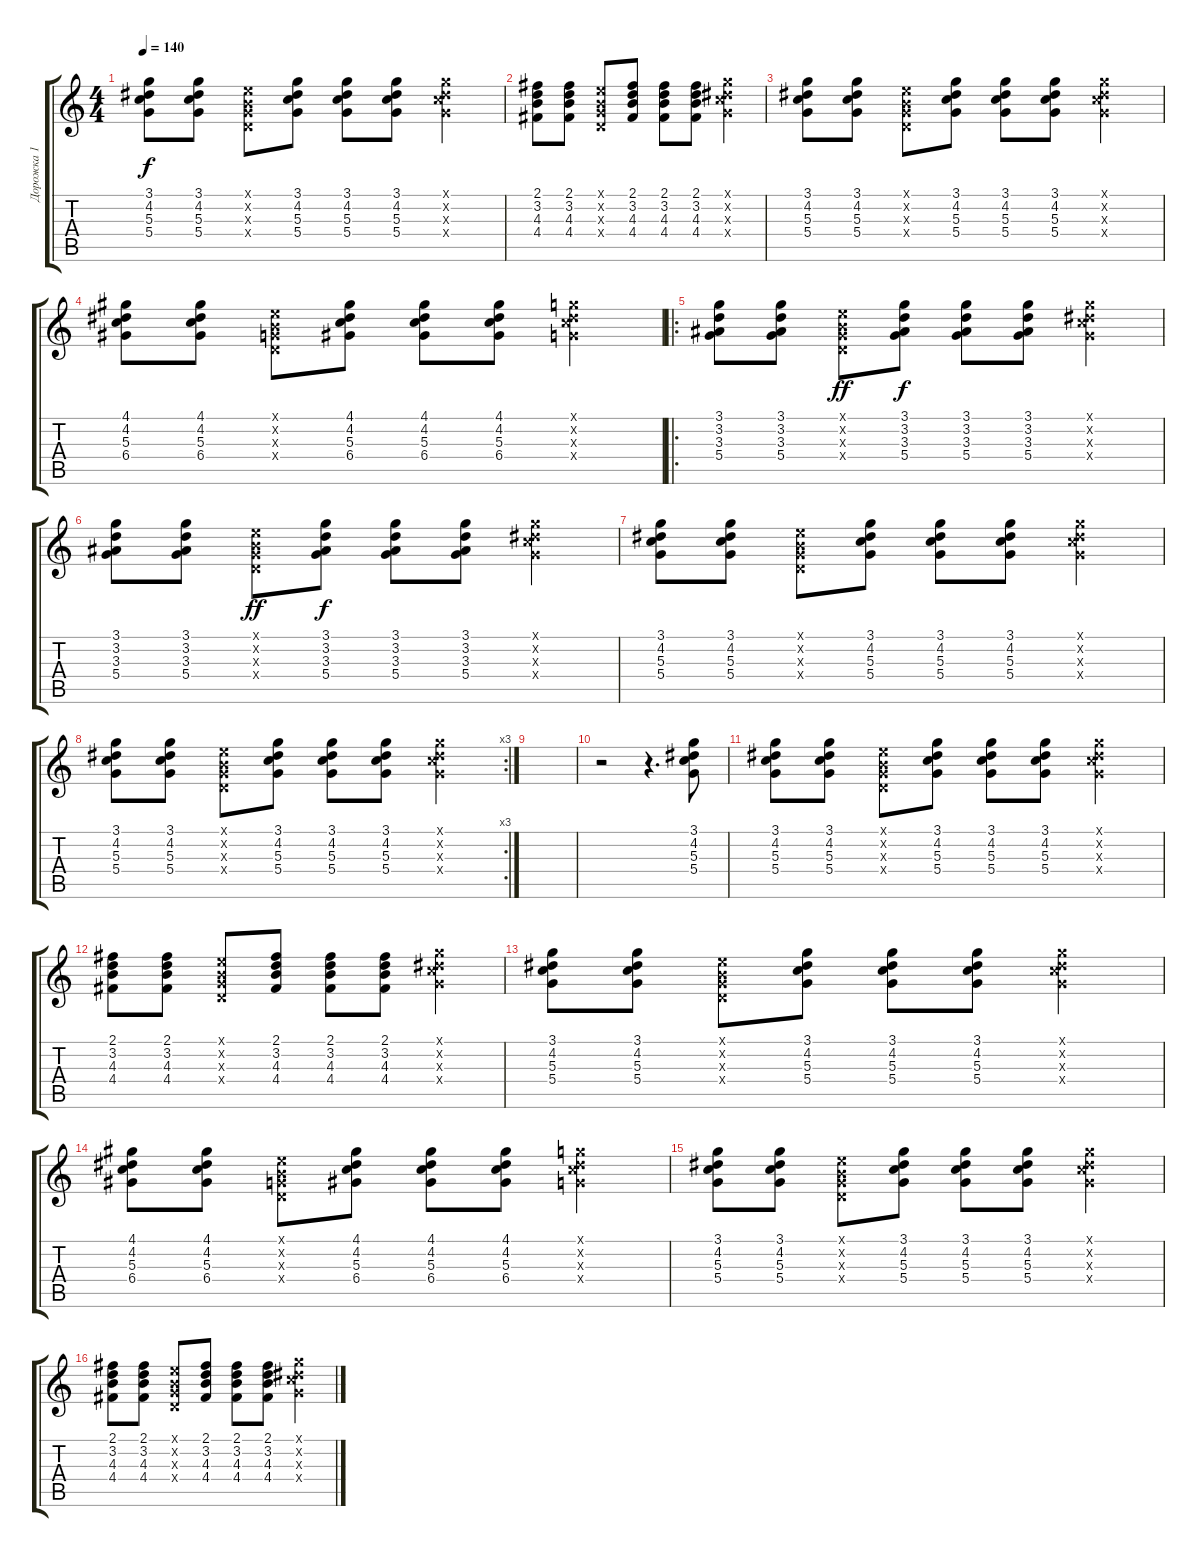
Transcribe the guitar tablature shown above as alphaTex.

\track ("Дорожка 1" "Дорожка 1") {instrument acousticguitarsteel}
\staff {score tabs}
\tuning (E4 B3 G3 D3 A2 E2) {hide}
\ts (4 4)
\tempo 140
\clef g2
\ks c
(3.1 4.2 5.3 5.4).8{dy f} (3.1 4.2 5.3 5.4).8 (0.1{x} 0.2{x} 0.3{x} 0.4{x}).8 (3.1 4.2 5.3 5.4).8 (3.1 4.2 5.3 5.4).8 (3.1 4.2 5.3 5.4).8 (3.1{x} 4.2{x} 5.3{x} 5.4{x}).4 |
(2.1 3.2 4.3 4.4).8 (2.1 3.2 4.3 4.4).8 (0.1{x} 0.2{x} 0.3{x} 0.4{x}).8 (2.1 3.2 4.3 4.4).8 (2.1 3.2 4.3 4.4).8 (2.1 3.2 4.3 4.4).8 (3.1{x} 4.2{x} 5.3{x} 5.4{x}).4 |
(3.1 4.2 5.3 5.4).8 (3.1 4.2 5.3 5.4).8 (0.1{x} 0.2{x} 0.3{x} 0.4{x}).8 (3.1 4.2 5.3 5.4).8 (3.1 4.2 5.3 5.4).8 (3.1 4.2 5.3 5.4).8 (3.1{x} 4.2{x} 5.3{x} 5.4{x}).4 |
(4.1 4.2 5.3 6.4).8 (4.1 4.2 5.3 6.4).8 (0.1{x} 0.2{x} 0.3{x} 0.4{x}).8 (4.1 4.2 5.3 6.4).8 (4.1 4.2 5.3 6.4).8 (4.1 4.2 5.3 6.4).8 (3.1{x} 4.2{x} 5.3{x} 5.4{x}).4 |
\ro
(3.1 3.2 3.3 5.4).8 (3.1 3.2 3.3 5.4).8 (0.1{x} 0.2{x} 0.3{x} 0.4{x}).8{dy ff} (3.1 3.2 3.3 5.4).8{dy f} (3.1 3.2 3.3 5.4).8 (3.1 3.2 3.3 5.4).8 (3.1{x} 4.2{x} 5.3{x} 5.4{x}).4 |
(3.1 3.2 3.3 5.4).8 (3.1 3.2 3.3 5.4).8 (0.1{x} 0.2{x} 0.3{x} 0.4{x}).8{dy ff} (3.1 3.2 3.3 5.4).8{dy f} (3.1 3.2 3.3 5.4).8 (3.1 3.2 3.3 5.4).8 (3.1{x} 4.2{x} 5.3{x} 5.4{x}).4 |
(3.1 4.2 5.3 5.4).8 (3.1 4.2 5.3 5.4).8 (0.1{x} 0.2{x} 0.3{x} 0.4{x}).8 (3.1 4.2 5.3 5.4).8 (3.1 4.2 5.3 5.4).8 (3.1 4.2 5.3 5.4).8 (3.1{x} 4.2{x} 5.3{x} 5.4{x}).4 |
\rc 3
(3.1 4.2 5.3 5.4).8 (3.1 4.2 5.3 5.4).8 (0.1{x} 0.2{x} 0.3{x} 0.4{x}).8 (3.1 4.2 5.3 5.4).8 (3.1 4.2 5.3 5.4).8 (3.1 4.2 5.3 5.4).8 (3.1{x} 4.2{x} 5.3{x} 5.4{x}).4 |
|
r.2 r.4{d} (3.1 4.2 5.3 5.4).8 |
(3.1 4.2 5.3 5.4).8 (3.1 4.2 5.3 5.4).8 (0.1{x} 0.2{x} 0.3{x} 0.4{x}).8 (3.1 4.2 5.3 5.4).8 (3.1 4.2 5.3 5.4).8 (3.1 4.2 5.3 5.4).8 (3.1{x} 4.2{x} 5.3{x} 5.4{x}).4 |
(2.1 3.2 4.3 4.4).8 (2.1 3.2 4.3 4.4).8 (0.1{x} 0.2{x} 0.3{x} 0.4{x}).8 (2.1 3.2 4.3 4.4).8{volume 6} (2.1 3.2 4.3 4.4).8 (2.1 3.2 4.3 4.4).8 (3.1{x} 4.2{x} 5.3{x} 5.4{x}).4 |
(3.1 4.2 5.3 5.4).8 (3.1 4.2 5.3 5.4).8 (0.1{x} 0.2{x} 0.3{x} 0.4{x}).8 (3.1 4.2 5.3 5.4).8 (3.1 4.2 5.3 5.4).8 (3.1 4.2 5.3 5.4).8 (3.1{x} 4.2{x} 5.3{x} 5.4{x}).4 |
(4.1 4.2 5.3 6.4).8 (4.1 4.2 5.3 6.4).8 (0.1{x} 0.2{x} 0.3{x} 0.4{x}).8 (4.1 4.2 5.3 6.4).8{volume 4} (4.1 4.2 5.3 6.4).8 (4.1 4.2 5.3 6.4).8 (3.1{x} 4.2{x} 5.3{x} 5.4{x}).4 |
(3.1 4.2 5.3 5.4).8 (3.1 4.2 5.3 5.4).8 (0.1{x} 0.2{x} 0.3{x} 0.4{x}).8 (3.1 4.2 5.3 5.4).8 (3.1 4.2 5.3 5.4).8 (3.1 4.2 5.3 5.4).8 (3.1{x} 4.2{x} 5.3{x} 5.4{x}).4 |
(2.1 3.2 4.3 4.4).8 (2.1 3.2 4.3 4.4).8 (0.1{x} 0.2{x} 0.3{x} 0.4{x}).8 (2.1 3.2 4.3 4.4).8{volume 3} (2.1 3.2 4.3 4.4).8 (2.1 3.2 4.3 4.4).8 (3.1{x} 4.2{x} 5.3{x} 5.4{x}).4
